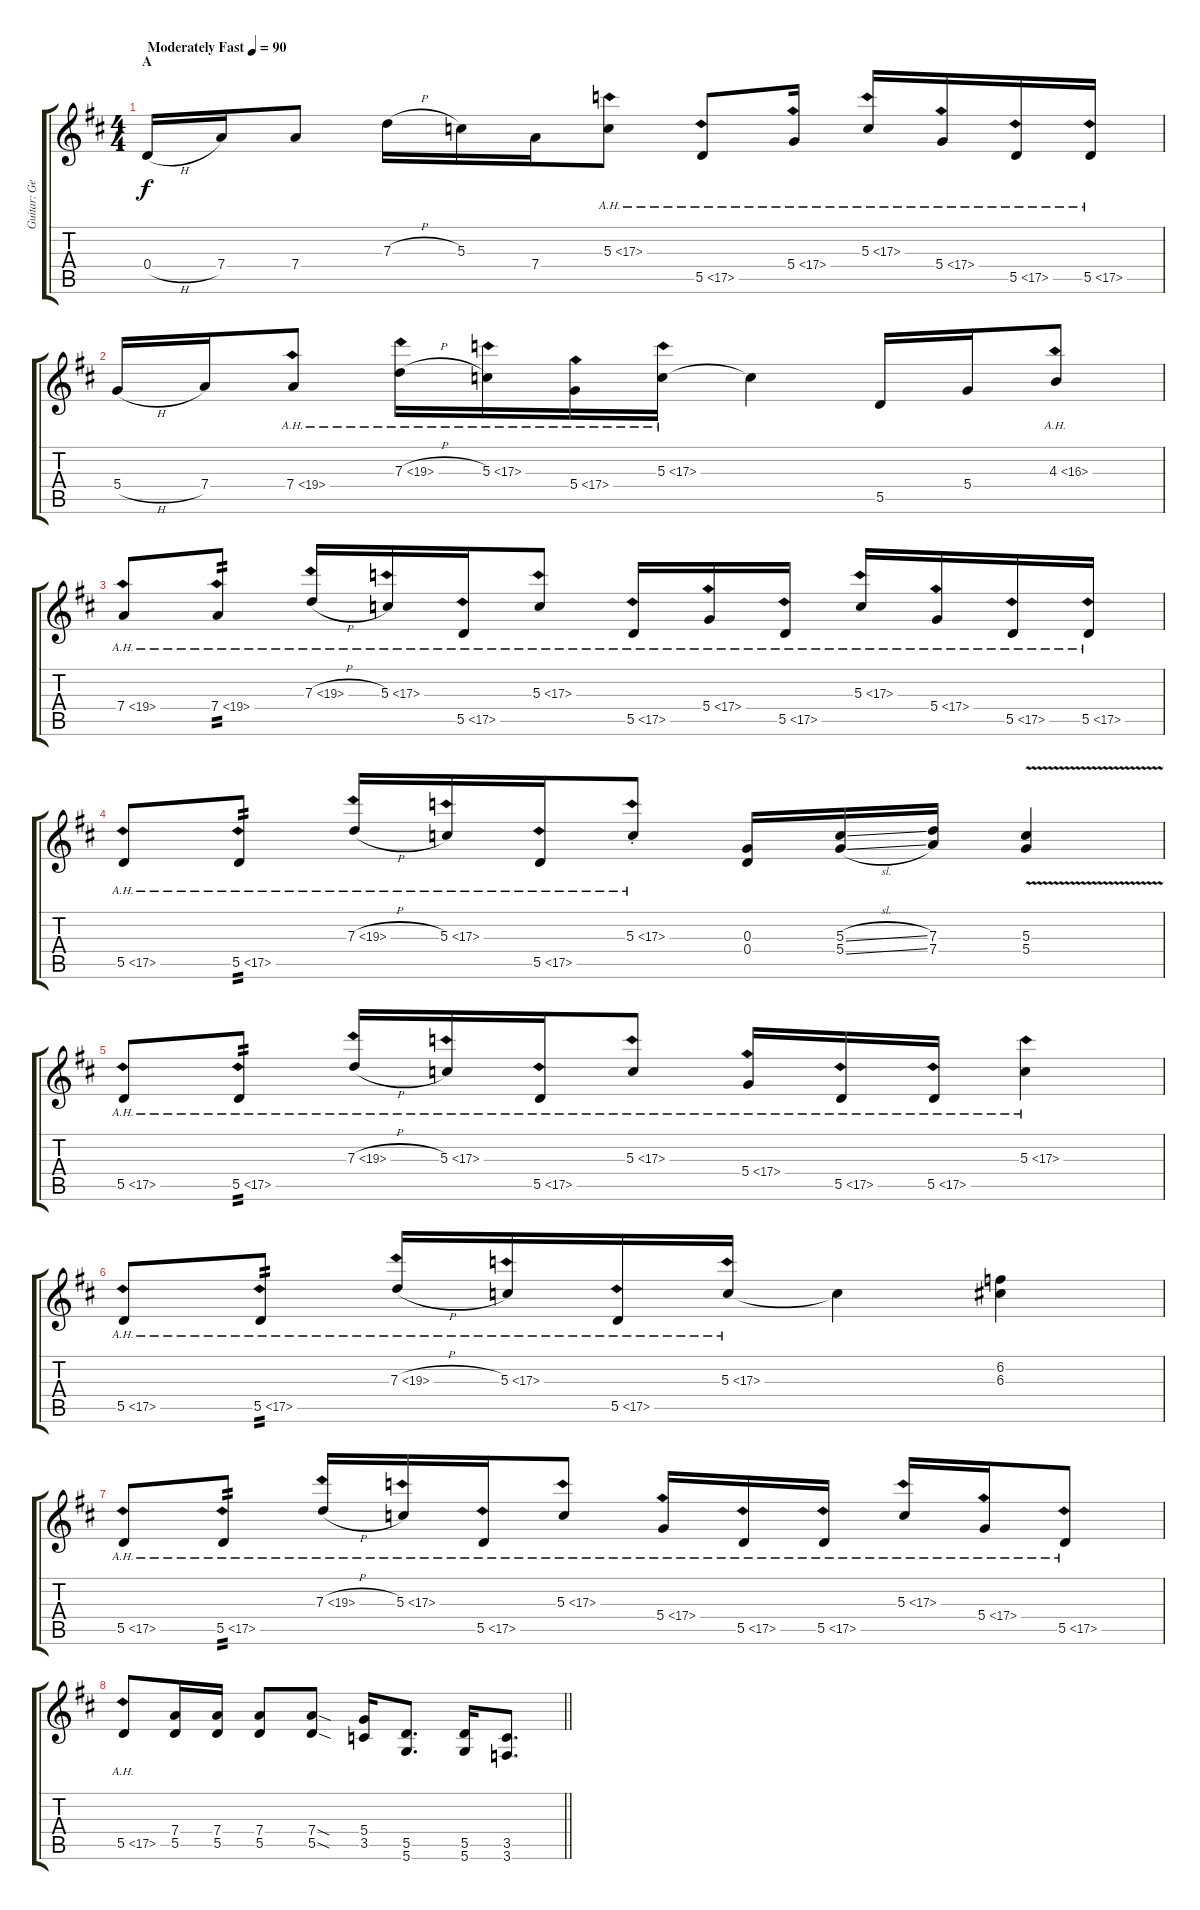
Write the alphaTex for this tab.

\track ("Guitar: George" "Guitar: Ge") {instrument distortionguitar}
\staff {score tabs}
\tuning (E4 B3 G3 D3 A2 D2) {hide}
\ts (4 4)
\section ("" "A")
\tempo (90 "Moderately Fast")
\clef g2
\ks d
0.4{h}.16{dy f instrument distortionguitar} 7.4.16 7.4.8 7.3{h}.16 5.3.16 7.4.16 5.3{ah 12}.8 5.5{ah 12}.8 5.4{ah 12}.16 5.3{ah 12}.16 5.4{ah 12}.16 5.5{ah 12}.16 5.5{ah 12}.16 |
5.4{h}.16 7.4.16 7.4{ah 12}.8 7.3{ah 12 h}.16 5.3{ah 12}.16 5.4{ah 12}.16 5.3{ah 12}.16 5.3{t}.4 5.5.16 5.4.16 4.3{ah 12}.8 |
7.4{ah 12}.8 7.4{ah 12}.8{tp 2} 7.3{ah 12 h}.16 5.3{ah 12}.16 5.5{ah 12}.16 5.3{ah 12}.8 5.5{ah 12}.16 5.4{ah 12}.16 5.5{ah 12}.16 5.3{ah 12}.16 5.4{ah 12}.16 5.5{ah 12}.16 5.5{ah 12}.16 |
5.5{ah 12}.8 5.5{ah 12}.8{tp 2} 7.3{ah 12 h}.16 5.3{ah 12}.16 5.5{ah 12}.16 5.3{ah 12 st}.8 (0.3 0.4).16 (5.3{sl} 5.4{sl}).16 (7.3 7.4).16 (5.3{v} 5.4{v}).4 |
5.5{ah 12}.8 5.5{ah 12}.8{tp 2} 7.3{ah 12 h}.16 5.3{ah 12}.16 5.5{ah 12}.16 5.3{ah 12}.8 5.4{ah 12}.16 5.5{ah 12}.16 5.5{ah 12}.16 5.3{ah 12}.4 |
5.5{ah 12}.8 5.5{ah 12}.8{tp 2} 7.3{ah 12 h}.16 5.3{ah 12}.16 5.5{ah 12}.16 5.3{ah 12}.16 5.3{t}.4 (6.2 6.3).4 |
5.5{ah 12}.8 5.5{ah 12}.8{tp 2} 7.3{ah 12 h}.16 5.3{ah 12}.16 5.5{ah 12}.16 5.3{ah 12}.8 5.4{ah 12}.16 5.5{ah 12}.16 5.5{ah 12}.16 5.3{ah 12}.16 5.4{ah 12}.16 5.5{ah 12}.8 |
\barLineRight lightlight
5.5{ah 12}.8 (7.4 5.5).16 (7.4 5.5).16 (7.4 5.5).8 (7.4{sod} 5.5{sod}).8 (5.4 3.5).16 (5.5 5.6).8{d} (5.5 5.6).16 (3.5 3.6).8{d}
